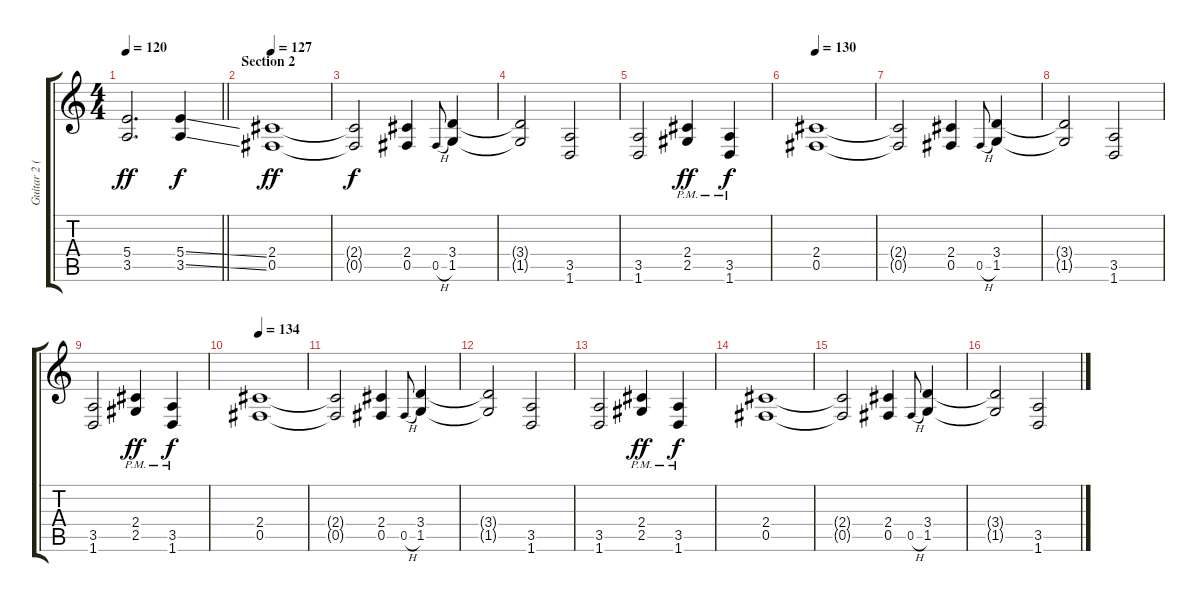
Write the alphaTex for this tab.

\track ("Guitar 2 (Distortion)" "Guitar 2 (") {instrument distortionguitar}
\staff {score tabs}
\tuning (Db4 Ab3 E3 B2 Gb2 Db2) {hide}
\ts (4 4)
\tempo 120
\clef g2
\barLineRight lightlight
\ks c
(5.4 3.5).2{d dy ff} (5.4{ss} 3.5{ss}).4{dy f} |
\section ("" "Section 2")
\tempo 127
(2.4 0.5).1{dy ff} |
(2.4{t} 0.5{t}).2{dy f} (2.4 0.5).4 0.5{h}.8{gr onbeat} (3.4 1.5).4 |
(3.4{t} 1.5{t}).2 (3.5 1.6).2 |
(3.5 1.6).2 (2.4{pm} 2.5{pm}).4{dy ff} (3.5{pm} 1.6{pm}).4{dy f} |
\tempo 130
(2.4 0.5).1 |
(2.4{t} 0.5{t}).2 (2.4 0.5).4 0.5{h}.8{gr onbeat} (3.4 1.5).4 |
(3.4{t} 1.5{t}).2 (3.5 1.6).2 |
(3.5 1.6).2 (2.4{pm} 2.5{pm}).4{dy ff} (3.5{pm} 1.6{pm}).4{dy f} |
\tempo 134
(2.4 0.5).1 |
(2.4{t} 0.5{t}).2 (2.4 0.5).4 0.5{h}.8{gr onbeat} (3.4 1.5).4 |
(3.4{t} 1.5{t}).2 (3.5 1.6).2 |
(3.5 1.6).2 (2.4{pm} 2.5{pm}).4{dy ff} (3.5{pm} 1.6{pm}).4{dy f} |
(2.4 0.5).1 |
(2.4{t} 0.5{t}).2 (2.4 0.5).4 0.5{h}.8{gr onbeat} (3.4 1.5).4 |
(3.4{t} 1.5{t}).2 (3.5 1.6).2
